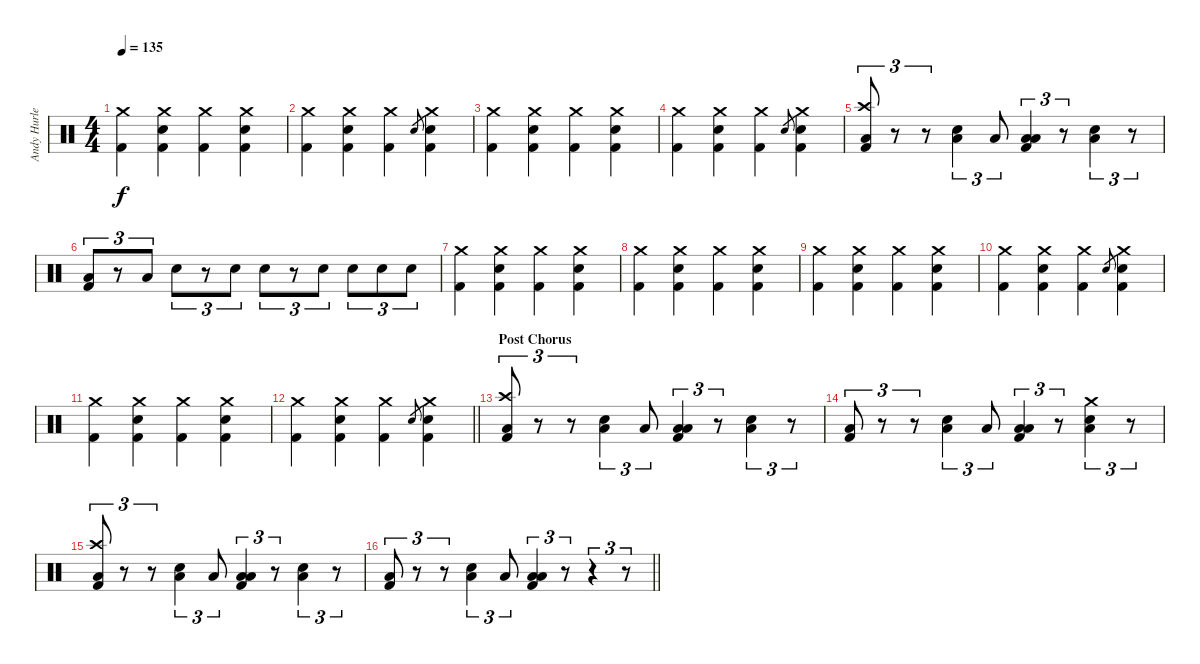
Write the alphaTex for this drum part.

\track ("Andy Hurley" "Andy Hurle") {instrument percussion}
\staff {score}
\articulation defaults
\ts (4 4)
\tempo 135
\clef neutral
\ks c
("Crash medium (hit)" "Kick (hit) 2").4{dy f} ("Crash medium (hit)" "Snare (hit) 2" "Kick (hit) 2").4 ("Crash medium (hit)" "Kick (hit) 2").4 ("Crash medium (hit)" "Snare (hit) 2" "Kick (hit) 2").4 |
("Crash medium (hit)" "Kick (hit) 2").4 ("Crash medium (hit)" "Snare (hit) 2" "Kick (hit) 2").4 ("Crash medium (hit)" "Kick (hit) 2").4 "Snare (hit) 2".8{gr} ("Crash medium (hit)" "Snare (hit) 2" "Kick (hit) 2").4 |
("Crash medium (hit)" "Kick (hit) 2").4 ("Crash medium (hit)" "Snare (hit) 2" "Kick (hit) 2").4 ("Crash medium (hit)" "Kick (hit) 2").4 ("Crash medium (hit)" "Snare (hit) 2" "Kick (hit) 2").4 |
("Crash medium (hit)" "Kick (hit) 2").4 ("Crash medium (hit)" "Snare (hit) 2" "Kick (hit) 2").4 ("Crash medium (hit)" "Kick (hit) 2").4 "Snare (hit) 2".8{gr} ("Crash medium (hit)" "Snare (hit) 2" "Kick (hit) 2").4 |
("Crash high (hit)" "Low Floor Tom (hit)" "Kick (hit) 2").8{tu (3 2)} r.8{tu (3 2)} r.8{tu (3 2)} ("Snare (hit) 2" "Low Floor Tom (hit)").4{tu (3 2)} "Low Tom (hit)".8{tu (3 2)} ("Low Tom (hit)" "Low Floor Tom (hit)" "Kick (hit) 2").4{tu (3 2)} r.8{tu (3 2)} ("Snare (hit) 2" "Low Floor Tom (hit)").4{tu (3 2)} r.8{tu (3 2)} |
("Low Floor Tom (hit)" "Kick (hit) 2").8{tu (3 2)} r.8{tu (3 2)} "Low Floor Tom (hit)".8{tu (3 2)} "Snare (hit) 2".8{tu (3 2)} r.8{tu (3 2)} "Snare (hit) 2".8{tu (3 2)} "Snare (hit) 2".8{tu (3 2)} r.8{tu (3 2)} "Snare (hit) 2".8{tu (3 2)} "Snare (hit) 2".8{tu (3 2)} "Snare (hit) 2".8{tu (3 2)} "Snare (hit) 2".8{tu (3 2)} |
("Crash medium (hit)" "Kick (hit) 2").4 ("Crash medium (hit)" "Snare (hit) 2" "Kick (hit) 2").4 ("Crash medium (hit)" "Kick (hit) 2").4 ("Crash medium (hit)" "Snare (hit) 2" "Kick (hit) 2").4 |
("Crash medium (hit)" "Kick (hit) 2").4 ("Crash medium (hit)" "Snare (hit) 2" "Kick (hit) 2").4 ("Crash medium (hit)" "Kick (hit) 2").4 ("Crash medium (hit)" "Snare (hit) 2" "Kick (hit) 2").4 |
("Crash medium (hit)" "Kick (hit) 2").4 ("Crash medium (hit)" "Snare (hit) 2" "Kick (hit) 2").4 ("Crash medium (hit)" "Kick (hit) 2").4 ("Crash medium (hit)" "Snare (hit) 2" "Kick (hit) 2").4 |
("Crash medium (hit)" "Kick (hit) 2").4 ("Crash medium (hit)" "Snare (hit) 2" "Kick (hit) 2").4 ("Crash medium (hit)" "Kick (hit) 2").4 "Snare (hit) 2".8{gr} ("Crash medium (hit)" "Snare (hit) 2" "Kick (hit) 2").4 |
("Crash medium (hit)" "Kick (hit) 2").4 ("Crash medium (hit)" "Snare (hit) 2" "Kick (hit) 2").4 ("Crash medium (hit)" "Kick (hit) 2").4 ("Crash medium (hit)" "Snare (hit) 2" "Kick (hit) 2").4 |
\barLineRight lightlight
("Crash medium (hit)" "Kick (hit) 2").4 ("Crash medium (hit)" "Snare (hit) 2" "Kick (hit) 2").4 ("Crash medium (hit)" "Kick (hit) 2").4 "Snare (hit) 2".8{gr} ("Crash medium (hit)" "Snare (hit) 2" "Kick (hit) 2").4 |
\section ("" "Post Chorus")
("Crash high (hit)" "Low Floor Tom (hit)" "Kick (hit) 2").8{tu (3 2)} r.8{tu (3 2)} r.8{tu (3 2)} ("Snare (hit) 2" "Low Floor Tom (hit)").4{tu (3 2)} "Low Tom (hit)".8{tu (3 2)} ("Low Tom (hit)" "Low Floor Tom (hit)" "Kick (hit) 2").4{tu (3 2)} r.8{tu (3 2)} ("Snare (hit) 2" "Low Floor Tom (hit)").4{tu (3 2)} r.8{tu (3 2)} |
("Low Floor Tom (hit)" "Kick (hit) 2").8{tu (3 2)} r.8{tu (3 2)} r.8{tu (3 2)} ("Snare (hit) 2" "Low Floor Tom (hit)").4{tu (3 2)} "Low Tom (hit)".8{tu (3 2)} ("Low Tom (hit)" "Low Floor Tom (hit)" "Kick (hit) 2").4{tu (3 2)} r.8{tu (3 2)} ("Crash medium (hit)" "Snare (hit) 2" "Low Floor Tom (hit)").4{tu (3 2)} r.8{tu (3 2)} |
("Crash high (hit)" "Low Floor Tom (hit)" "Kick (hit) 2").8{tu (3 2)} r.8{tu (3 2)} r.8{tu (3 2)} ("Snare (hit) 2" "Low Floor Tom (hit)").4{tu (3 2)} "Low Tom (hit)".8{tu (3 2)} ("Low Tom (hit)" "Low Floor Tom (hit)" "Kick (hit) 2").4{tu (3 2)} r.8{tu (3 2)} ("Snare (hit) 2" "Low Floor Tom (hit)").4{tu (3 2)} r.8{tu (3 2)} |
\barLineRight lightlight
("Low Floor Tom (hit)" "Kick (hit) 2").8{tu (3 2)} r.8{tu (3 2)} r.8{tu (3 2)} ("Snare (hit) 2" "Low Floor Tom (hit)").4{tu (3 2)} "Low Tom (hit)".8{tu (3 2)} ("Low Tom (hit)" "Low Floor Tom (hit)" "Kick (hit) 2").4{tu (3 2)} r.8{tu (3 2)} r.4{tu (3 2)} r.8{tu (3 2)}
